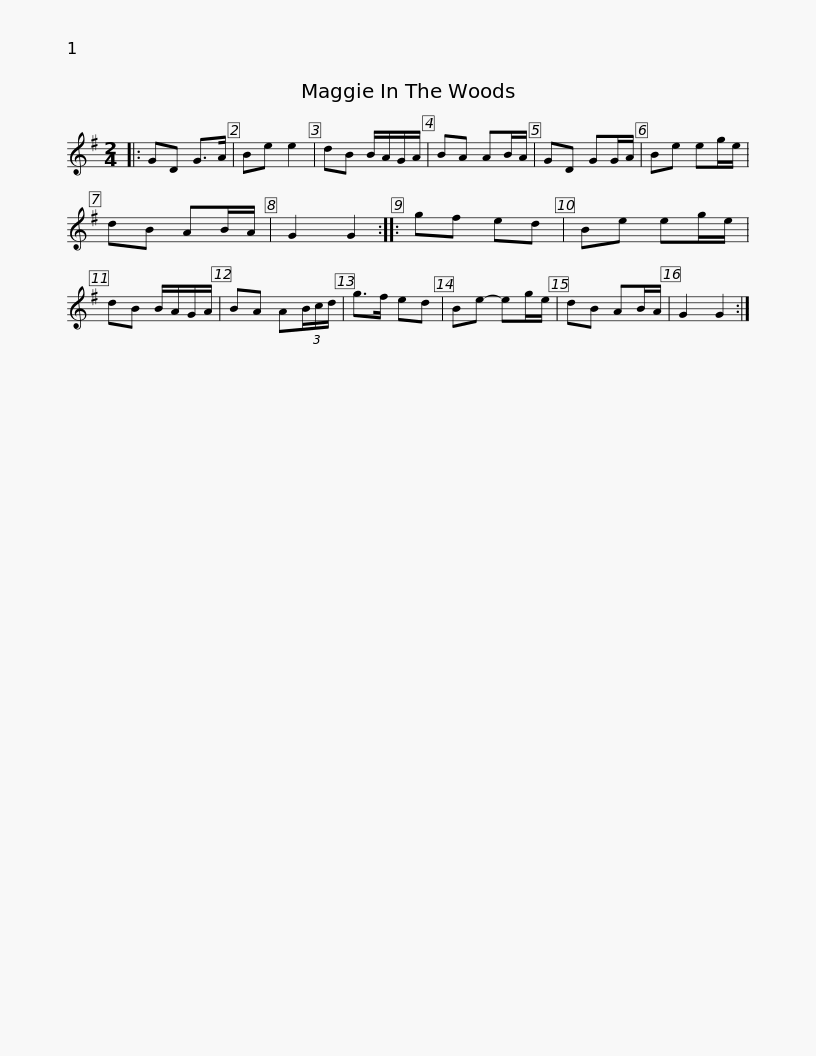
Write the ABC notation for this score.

X:1
L:1/8
M:2/4
I:linebreak $
K:G
V:1 treble
V:1
|: GD G>A | Be e2 | dB B/A/G/A/ | BA AB/A/ | GD GG/A/ | %5
 Be eg/e/ | dB AB/A/ | G2 G2 :: gf ed |$ Be eg/e/ | %10
 dB B/A/G/A/ | BA A(3B/c/d/ | g>f ed | Be- eg/e/ | dB AB/A/ | %15
 G2 G2 :| %16
